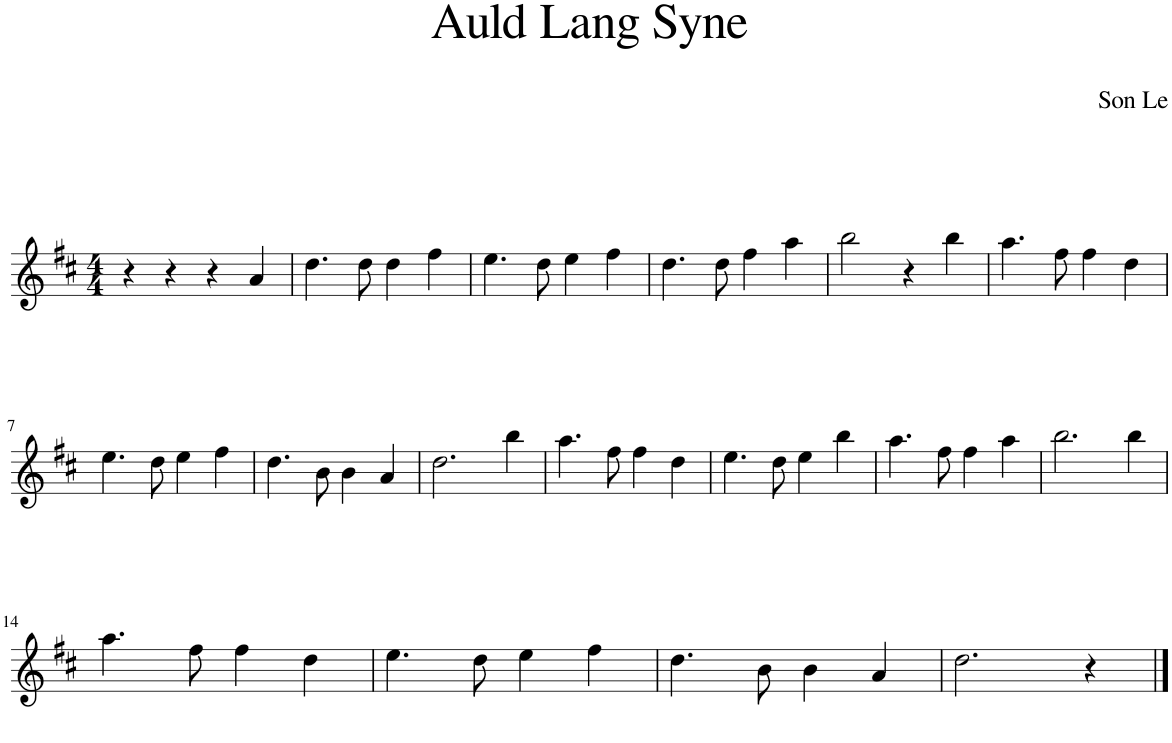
**kern
*part1
*staff1
*I"Piano
*I'Pno.
*clefG2
*k[f#c#]
*M4/4
=1
4r
4r
4r
4a/
=2
4.dd\
8dd\
4dd\
4ff#\
=3
4.ee\
8dd\
4ee\
4ff#\
=4
4.dd\
8dd\
4ff#\
4aa\
=5
2bb\
4r
4bb\
=6
4.aa\
8ff#\
4ff#\
4dd\
!!LO:LB:g=z
=7
4.ee\
8dd\
4ee\
4ff#\
=8
4.dd\
8b\
4b\
4a/
=9
2.dd\
4bb\
=10
4.aa\
8ff#\
4ff#\
4dd\
=11
4.ee\
8dd\
4ee\
4bb\
=12
4.aa\
8ff#\
4ff#\
4aa\
=13
2.bb\
4bb\
!!LO:LB:g=z
=14
4.aa\
8ff#\
4ff#\
4dd\
=15
4.ee\
8dd\
4ee\
4ff#\
=16
4.dd\
8b\
4b\
4a/
=17
2.dd\
4r
==
*-
